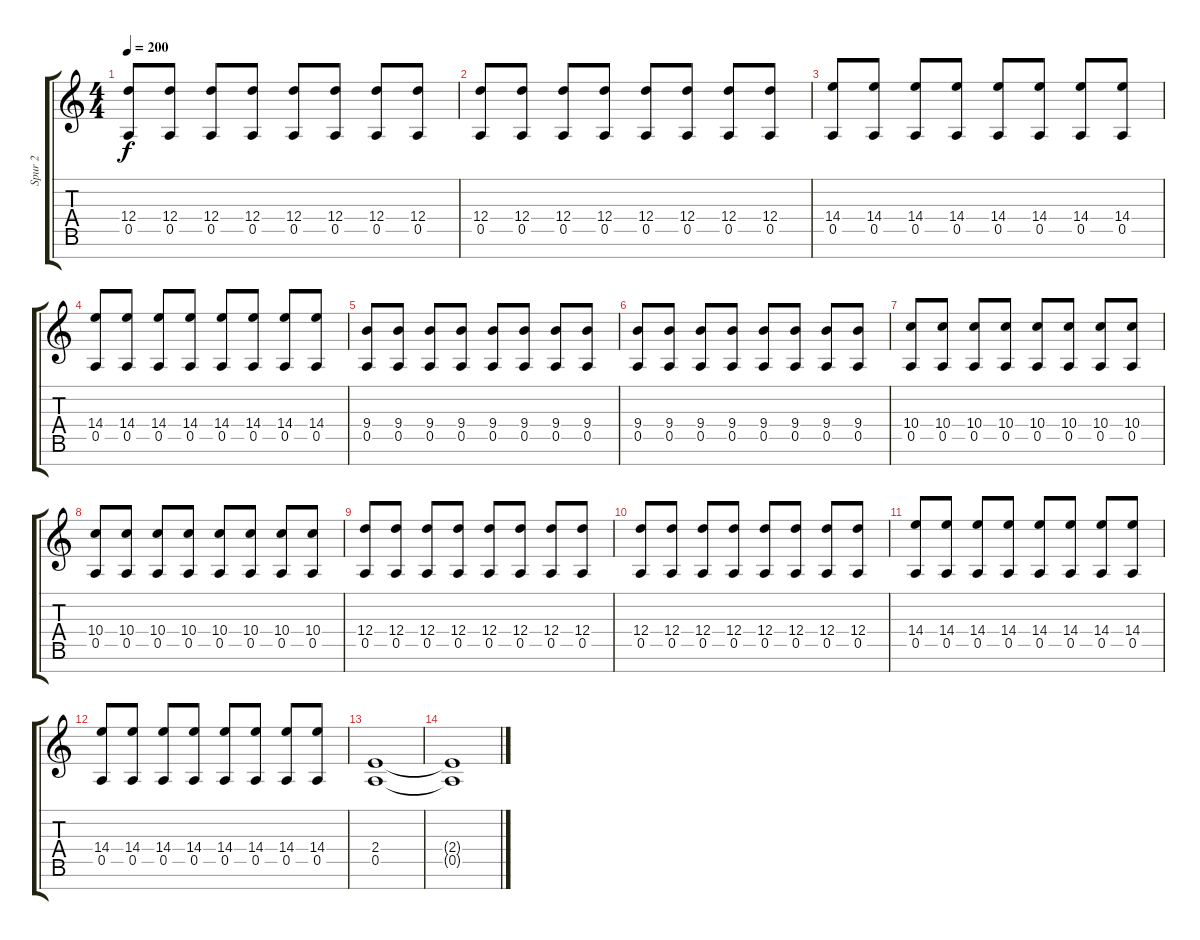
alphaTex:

\track ("Spur 2" "Spur 2") {instrument acousticguitarsteel}
\staff {score tabs}
\tuning (E4 B3 G3 D3 A2 E2 B1) {hide}
\ts (4 4)
\tempo 200
\clef g2
\ks c
(12.4 0.5).8{dy f} (12.4 0.5).8 (12.4 0.5).8 (12.4 0.5).8 (12.4 0.5).8 (12.4 0.5).8 (12.4 0.5).8 (12.4 0.5).8 |
(12.4 0.5).8 (12.4 0.5).8 (12.4 0.5).8 (12.4 0.5).8 (12.4 0.5).8 (12.4 0.5).8 (12.4 0.5).8 (12.4 0.5).8 |
(14.4 0.5).8 (14.4 0.5).8 (14.4 0.5).8 (14.4 0.5).8 (14.4 0.5).8 (14.4 0.5).8 (14.4 0.5).8 (14.4 0.5).8 |
(14.4 0.5).8 (14.4 0.5).8 (14.4 0.5).8 (14.4 0.5).8 (14.4 0.5).8 (14.4 0.5).8 (14.4 0.5).8 (14.4 0.5).8 |
(9.4 0.5).8 (9.4 0.5).8 (9.4 0.5).8 (9.4 0.5).8 (9.4 0.5).8 (9.4 0.5).8 (9.4 0.5).8 (9.4 0.5).8 |
(9.4 0.5).8 (9.4 0.5).8 (9.4 0.5).8 (9.4 0.5).8 (9.4 0.5).8 (9.4 0.5).8 (9.4 0.5).8 (9.4 0.5).8 |
(10.4 0.5).8 (10.4 0.5).8 (10.4 0.5).8 (10.4 0.5).8 (10.4 0.5).8 (10.4 0.5).8 (10.4 0.5).8 (10.4 0.5).8 |
(10.4 0.5).8 (10.4 0.5).8 (10.4 0.5).8 (10.4 0.5).8 (10.4 0.5).8 (10.4 0.5).8 (10.4 0.5).8 (10.4 0.5).8 |
(12.4 0.5).8 (12.4 0.5).8 (12.4 0.5).8 (12.4 0.5).8 (12.4 0.5).8 (12.4 0.5).8 (12.4 0.5).8 (12.4 0.5).8 |
(12.4 0.5).8 (12.4 0.5).8 (12.4 0.5).8 (12.4 0.5).8 (12.4 0.5).8 (12.4 0.5).8 (12.4 0.5).8 (12.4 0.5).8 |
(14.4 0.5).8 (14.4 0.5).8 (14.4 0.5).8 (14.4 0.5).8 (14.4 0.5).8 (14.4 0.5).8 (14.4 0.5).8 (14.4 0.5).8 |
(14.4 0.5).8 (14.4 0.5).8 (14.4 0.5).8 (14.4 0.5).8 (14.4 0.5).8 (14.4 0.5).8 (14.4 0.5).8 (14.4 0.5).8 |
(2.4 0.5).1 |
(2.4{t} 0.5{t}).1
